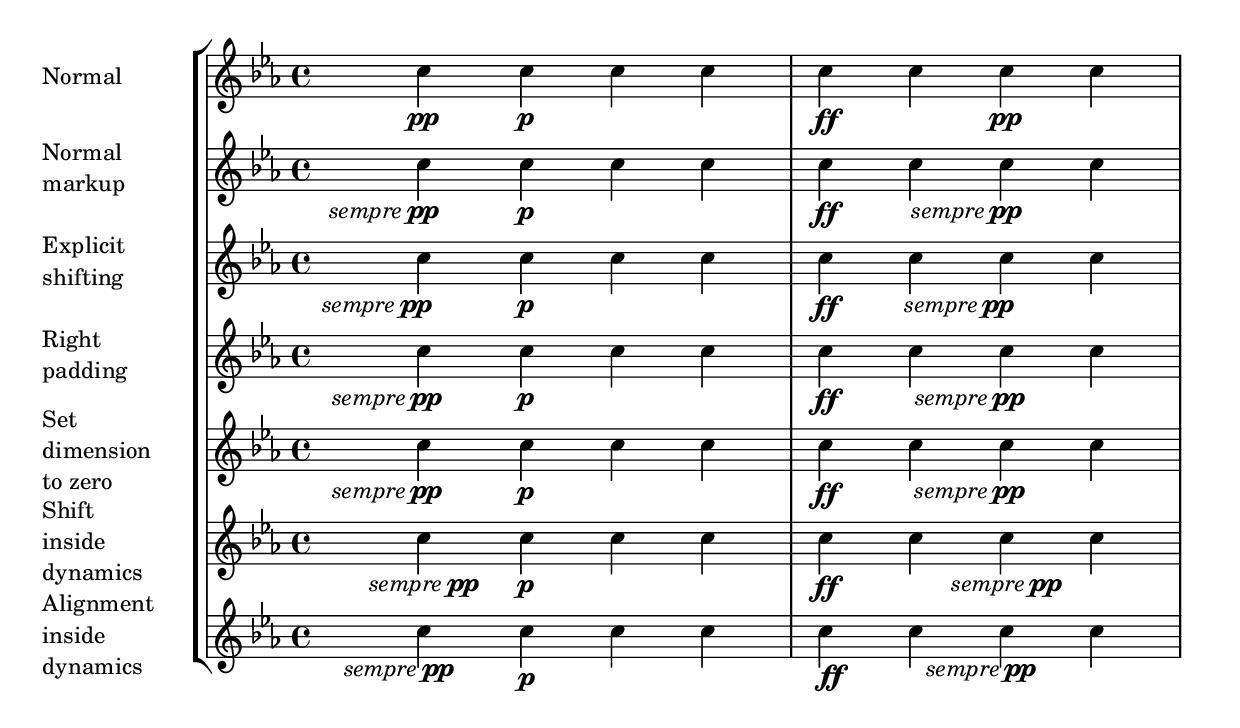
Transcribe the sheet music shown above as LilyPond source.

% DO NOT EDIT this file manually; it is automatically
% generated from Documentation/snippets/new
% Make any changes in Documentation/snippets/new/
% and then run scripts/auxiliar/makelsr.py
%
% This file is in the public domain.
%% Note: this file works from version 2.19.56
\version "2.19.56"

\header {
  lsrtags = "expressive-marks, tweaks-and-overrides, version-specific"

  texidoc = "
Some dynamic expressions involve additional text, like @qq{sempre pp}.
Since dynamics are usually centered under the note, the \\pp would be
displayed way after the note it applies to.

To correctly align the @qq{sempre pp} horizontally, so that it is
aligned as if it were only the \\pp, there are several approaches:

* Simply use @code{\\once\\override DynamicText.X-offset = #-9.2}
before the note with the dynamics to manually shift it to the correct
position. Drawback: This has to be done manually each time you use that
dynamic markup...

* Add some padding (@code{#:hspace 7.1}) into the definition of your
custom dynamic mark, so that after lilypond center-aligns it, it is
already correctly aligned. Drawback: The padding really takes up that
space and does not allow any other markup or dynamics to be shown in
that position.

* Shift the dynamic script @code{\\once\\override ... .X-offset = ..}.
Drawback: @code{\\once\\override} is needed for every invocation!

* Set the dimensions of the additional text to 0 (using
@code{#:with-dimensions '(0 . 0) '(0 . 0)}). Drawback: To LilyPond
@qq{sempre} has no extent, so it might put other stuff there and create
collisions (which are not detected by the collision detection!). Also,
there seems to be some spacing, so it's not exactly the same alignment
as without the additional text

* Add an explicit shifting directly inside the scheme function for the
dynamic-script.

* Set an explicit alignment inside the dynamic-script. By default, this
won't have any effect, only if one sets X-offset! Drawback: One needs
to set @code{DynamicText.X-offset}, which will apply to all dynamic
texts! Also, it is aligned at the right edge of the additional text,
not at the center of pp.




"
  doctitle = "Horizontally aligning custom dynamics (e.g. \"sempre pp\" \"piu f\" \"subito p\")"
} % begin verbatim

\paper {
  ragged-right = ##f
  indent = 2.5\cm
} % begin verbatim


% Solution 1: Using a simple markup with a particular halign value
% Drawback: It's a markup, not a dynamic command, so \dynamicDown
%           etc. will have no effect
semppMarkup = \markup { \halign #1.4 \italic "sempre" \dynamic "pp" }

% Solution 2: Using a dynamic script & shifting with
%             \once \override ...X-offset = ..
% Drawback: \once \override needed for every invocation
semppK =
#(make-dynamic-script
  (markup #:line
          (#:normal-text
           #:italic "sempre"
           #:dynamic "pp")))

% Solution 3: Padding the dynamic script so the center-alignment
%             puts it at the correct position
% Drawback: the padding really reserves the space, nothing else can be there
semppT =
#(make-dynamic-script
  (markup #:line
          (#:normal-text
           #:italic "sempre"
           #:dynamic "pp"
           #:hspace 7.1)))

% Solution 4: Dynamic, setting the dimensions of the additional text to 0
% Drawback: To lilypond "sempre" has no extent, so it might put
%           other stuff there => collisions
% Drawback: Also, there seems to be some spacing, so it's not exactly the
%           same alignment as without the additional text
semppM =
#(make-dynamic-script
  (markup #:line
          (#:with-dimensions '(0 . 0) '(0 . 0)
                             #:right-align
                             #:normal-text
                             #:italic "sempre"
                             #:dynamic "pp")))

% Solution 5: Dynamic with explicit shifting inside the scheme function
semppG =
#(make-dynamic-script
  (markup #:hspace 0
          #:translate '(-18.85 . 0)
          #:line (#:normal-text
                  #:italic "sempre"
                  #:dynamic "pp")))

% Solution 6: Dynamic with explicit alignment. This has only effect
%             if one sets X-offset!
% Drawback: One needs to set DynamicText.X-offset!
% Drawback: Aligned at the right edge of the additional text,
%           not at the center of pp
semppMII =
#(make-dynamic-script
  (markup #:line (#:right-align
                  #:normal-text
                  #:italic "sempre"
                  #:dynamic "pp")))

\new StaffGroup <<
  \new Staff = "s" \with { instrumentName = \markup \column { Normal } }
  <<
    \relative c'' {
      \key es \major
      c4\pp c\p c c | c\ff c c\pp c
    }
  >>
  \new Staff = "sMarkup" \with {
    instrumentName = \markup \column { Normal markup }
  }
  <<
    \relative c'' {
      \key es \major
      c4-\semppMarkup c\p c c | c\ff c c-\semppMarkup c
    }
  >>
  \new Staff = "sK" \with {
    instrumentName = \markup \column { Explicit shifting }
  }
  <<
    \relative c'' {
      \key es \major
      \once \override DynamicText.X-offset = #-9.2
      c4\semppK c\p c c
      c4\ff c
      \once \override DynamicText.X-offset = #-9.2
      c4\semppK c
    }
  >>
  \new Staff = "sT" \with {
    instrumentName = \markup \column { Right padding }
  }
  <<
    \relative c'' {
      \key es \major
      c4\semppT c\p c c | c\ff c c\semppT c
    }
  >>
  \new Staff = "sM" \with {
    instrumentName = \markup \column { Set dimension "to zero" }
  }
  <<
    \relative c'' {
      \key es \major
      c4\semppM c\p c c | c\ff c c\semppM c
    }
  >>
  \new Staff = "sG" \with {
    instrumentName = \markup \column { Shift inside dynamics}
  }
  <<
    \relative c'' {
      \key es \major
      c4\semppG c\p c c | c\ff c c\semppG c
    }
  >>
  \new Staff = "sMII" \with {
    instrumentName = \markup \column { Alignment inside dynamics }
  }
  <<
    \relative c'' {
      \key es \major
      % Setting to ##f (false) gives the same result
      \override DynamicText.X-offset = #0
      c4\semppMII c\p c c | c\ff c c\semppMII c
    }
  >>
>>

\layout { \override Staff.InstrumentName.self-alignment-X = #LEFT }
